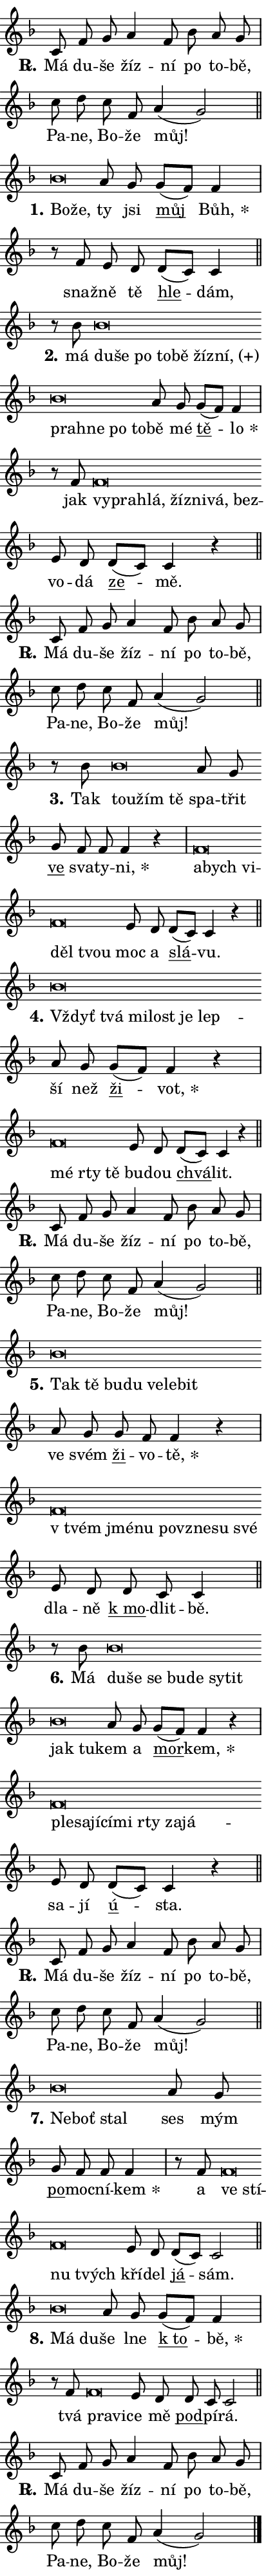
\version "2.24.0"
\header { tagline = "" }
\paper {
  indent = 0\cm
  top-margin = 0\cm
  right-margin = 0.13\cm % to fit lyric hyphens
  bottom-margin = 0\cm
  left-margin = 0\cm
  paper-width = 7\cm
  page-breaking = #ly:one-page-breaking
  system-system-spacing.basic-distance = #11
  score-system-spacing.basic-distance = #11
  ragged-last = ##f
}


%% Author: Thomas Morley
%% https://lists.gnu.org/archive/html/lilypond-user/2020-05/msg00002.html
#(define (line-position grob)
"Returns position of @var[grob} in current system:
   @code{'start}, if at first time-step
   @code{'end}, if at last time-step
   @code{'middle} otherwise
"
  (let* ((col (ly:item-get-column grob))
         (ln (ly:grob-object col 'left-neighbor))
         (rn (ly:grob-object col 'right-neighbor))
         (col-to-check-left (if (ly:grob? ln) ln col))
         (col-to-check-right (if (ly:grob? rn) rn col))
         (break-dir-left
           (and
             (ly:grob-property col-to-check-left 'non-musical #f)
             (ly:item-break-dir col-to-check-left)))
         (break-dir-right
           (and
             (ly:grob-property col-to-check-right 'non-musical #f)
             (ly:item-break-dir col-to-check-right))))
        (cond ((eqv? 1 break-dir-left) 'start)
              ((eqv? -1 break-dir-right) 'end)
              (else 'middle))))

#(define (tranparent-at-line-position vctor)
  (lambda (grob)
  "Relying on @code{line-position} select the relevant enry from @var{vctor}.
Used to determine transparency,"
    (case (line-position grob)
      ((end) (not (vector-ref vctor 0)))
      ((middle) (not (vector-ref vctor 1)))
      ((start) (not (vector-ref vctor 2))))))

noteHeadBreakVisibility =
#(define-music-function (break-visibility)(vector?)
"Makes @code{NoteHead}s transparent relying on @var{break-visibility}"
#{
  \override NoteHead.transparent =
    #(tranparent-at-line-position break-visibility)
#})

#(define delete-ledgers-for-transparent-note-heads
  (lambda (grob)
    "Reads whether a @code{NoteHead} is transparent.
If so this @code{NoteHead} is removed from @code{'note-heads} from
@var{grob}, which is supposed to be @code{LedgerLineSpanner}.
As a result ledgers are not printed for this @code{NoteHead}"
    (let* ((nhds-array (ly:grob-object grob 'note-heads))
           (nhds-list
             (if (ly:grob-array? nhds-array)
                 (ly:grob-array->list nhds-array)
                 '()))
           ;; Relies on the transparent-property being done before
           ;; Staff.LedgerLineSpanner.after-line-breaking is executed.
           ;; This is fragile ...
           (to-keep
             (remove
               (lambda (nhd)
                 (ly:grob-property nhd 'transparent #f))
               nhds-list)))
      ;; TODO find a better method to iterate over grob-arrays, similiar
      ;; to filter/remove etc for lists
      ;; For now rebuilt from scratch
      (set! (ly:grob-object grob 'note-heads)  '())
      (for-each
        (lambda (nhd)
          (ly:pointer-group-interface::add-grob grob 'note-heads nhd))
        to-keep))))

squashNotes = {
  \override NoteHead.X-extent = #'(-0.2 . 0.2)
  \override NoteHead.Y-extent = #'(-0.75 . 0)
  \override NoteHead.stencil =
    #(lambda (grob)
       (let ((pos (ly:grob-property grob 'staff-position)))
         (begin
           (if (< pos -7) (display "ERROR: Lower brevis then expected\n") (display "OK: Expected brevis position\n"))
           (if (<= pos -6) ly:text-interface::print ly:note-head::print))))
}
unSquashNotes = {
  \revert NoteHead.X-extent
  \revert NoteHead.Y-extent
  \revert NoteHead.stencil
}

hideNotes = \noteHeadBreakVisibility #begin-of-line-visible
unHideNotes = \noteHeadBreakVisibility #all-visible

% work-around for resetting accidentals
% https://lilypond.org/doc/v2.23/Documentation/notation/displaying-rhythms#unmetered-music
cadenzaMeasure = {
  \cadenzaOff
  \partial 1024 s1024
  \cadenzaOn
}

#(define-markup-command (accent layout props text) (markup?)
  "Underline accented syllable"
  (interpret-markup layout props
    #{\markup \override #'(offset . 4.3) \underline { #text }#}))

responsum = \markup \concat {
  "R" \hspace #-1.05 \path #0.1 #'((moveto 0 0.07) (lineto 0.9 0.8)) \hspace #0.05 "."
}

spaceSize = #0.6828661417322834 % exact space size for TeX Gyre Schola

\layout {
  \context {
    \Staff
    \remove "Time_signature_engraver"
    \override LedgerLineSpanner.after-line-breaking = #delete-ledgers-for-transparent-note-heads
  }
  \context {
    \Lyrics {
      \override LyricSpace.minimum-distance = \spaceSize
      \override LyricText.font-name = #"TeX Gyre Schola"
      \override LyricText.font-size = 1
      \override StanzaNumber.font-name = #"TeX Gyre Schola Bold"
      \override StanzaNumber.font-size = 1
    }
  }
  \context {
    \Score 
    \override NoteHead.text =
      #(lambda (grob) 
        (let ((pos (ly:grob-property grob 'staff-position)))
          #{\markup {
            \combine
              \halign #-0.55 \raise #(if (= pos -6) 0 0.5) \override #'(thickness . 2) \draw-line #'(3.2 . 0)
              \musicglyph "noteheads.sM1"
          }#}))
  }
}

% magnetic-lyrics.ily
%
%   written by
%     Jean Abou Samra <jean@abou-samra.fr>
%     Werner Lemberg <wl@gnu.org>
%
%   adapted by
%     Jiri Hon <jiri.hon@gmail.com>
%
% Version 2022-Apr-15

% https://www.mail-archive.com/lilypond-user@gnu.org/msg149350.html

#(define (Left_hyphen_pointer_engraver context)
   "Collect syllable-hyphen-syllable occurrences in lyrics and store
them in properties.  This engraver only looks to the left.  For
example, if the lyrics input is @code{foo -- bar}, it does the
following.

@itemize @bullet
@item
Set the @code{text} property of the @code{LyricHyphen} grob between
@q{foo} and @q{bar} to @code{foo}.

@item
Set the @code{left-hyphen} property of the @code{LyricText} grob with
text @q{foo} to the @code{LyricHyphen} grob between @q{foo} and
@q{bar}.
@end itemize

Use this auxiliary engraver in combination with the
@code{lyric-@/text::@/apply-@/magnetic-@/offset!} hook."
   (let ((hyphen #f)
         (text #f))
     (make-engraver
      (acknowledgers
       ((lyric-syllable-interface engraver grob source-engraver)
        (set! text grob)))
      (end-acknowledgers
       ((lyric-hyphen-interface engraver grob source-engraver)
        ;(when (not (grob::has-interface grob 'lyric-space-interface))
          (set! hyphen grob)));)
      ((stop-translation-timestep engraver)
       (when (and text hyphen)
         (ly:grob-set-object! text 'left-hyphen hyphen))
       (set! text #f)
       (set! hyphen #f)))))

#(define (lyric-text::apply-magnetic-offset! grob)
   "If the space between two syllables is less than the value in
property @code{LyricText@/.details@/.squash-threshold}, move the right
syllable to the left so that it gets concatenated with the left
syllable.

Use this function as a hook for
@code{LyricText@/.after-@/line-@/breaking} if the
@code{Left_@/hyphen_@/pointer_@/engraver} is active."
   (let ((hyphen (ly:grob-object grob 'left-hyphen #f)))
     (when hyphen
       (let ((left-text (ly:spanner-bound hyphen LEFT)))
         (when (grob::has-interface left-text 'lyric-syllable-interface)
           (let* ((common (ly:grob-common-refpoint grob left-text X))
                  (this-x-ext (ly:grob-extent grob common X))
                  (left-x-ext
                   (begin
                     ;; Trigger magnetism for left-text.
                     (ly:grob-property left-text 'after-line-breaking)
                     (ly:grob-extent left-text common X)))
                  ;; `delta` is the gap width between two syllables.
                  (delta (- (interval-start this-x-ext)
                            (interval-end left-x-ext)))
                  (details (ly:grob-property grob 'details))
                  (threshold (assoc-get 'squash-threshold details 0.2)))
             (when (< delta threshold)
               (let* (;; We have to manipulate the input text so that
                      ;; ligatures crossing syllable boundaries are not
                      ;; disabled.  For languages based on the Latin
                      ;; script this is essentially a beautification.
                      ;; However, for non-Western scripts it can be a
                      ;; necessity.
                      (lt (ly:grob-property left-text 'text))
                      (rt (ly:grob-property grob 'text))
                      (is-space (grob::has-interface hyphen 'lyric-space-interface))
                      (space (if is-space " " ""))
                      (extra-delta (if is-space spaceSize 0))
                      ;; Append new syllable.
                      (ltrt-space (if (and (string? lt) (string? rt))
                                (string-append lt space rt)
                                (make-concat-markup (list lt space rt))))
                      ;; Right-align `ltrt` to the right side.
                      (ltrt-space-markup (grob-interpret-markup
                               grob
                               (make-translate-markup
                                (cons (interval-length this-x-ext) 0)
                                (make-right-align-markup ltrt-space)))))
                 (begin
                   ;; Don't print `left-text`.
                   (ly:grob-set-property! left-text 'stencil #f)
                   ;; Set text and stencil (which holds all collected
                   ;; syllables so far) and shift it to the left.
                   (ly:grob-set-property! grob 'text ltrt-space)
                   (ly:grob-set-property! grob 'stencil ltrt-space-markup)
                   (ly:grob-translate-axis! grob (- (- delta extra-delta)) X))))))))))


#(define (lyric-hyphen::displace-bounds-first grob)
   ;; Make very sure this callback isn't triggered too early.
   (let ((left (ly:spanner-bound grob LEFT))
         (right (ly:spanner-bound grob RIGHT)))
     (ly:grob-property left 'after-line-breaking)
     (ly:grob-property right 'after-line-breaking)
     (ly:lyric-hyphen::print grob)))

squashThreshold = #0.4

\layout {
  \context {
    \Lyrics
    \consists #Left_hyphen_pointer_engraver
    \override LyricText.after-line-breaking =
      #lyric-text::apply-magnetic-offset!
    \override LyricHyphen.stencil = #lyric-hyphen::displace-bounds-first
    \override LyricText.details.squash-threshold = \squashThreshold
    \override LyricHyphen.minimum-distance = 0
    \override LyricHyphen.minimum-length = \squashThreshold
  }
}

squashText = \override LyricText.details.squash-threshold = 9999
unSquashText = \override LyricText.details.squash-threshold = \squashThreshold

leftText = \override LyricText.self-alignment-X = #LEFT
unLeftText = \revert LyricText.self-alignment-X

starOffset = #(lambda (grob) 
                (let ((x_offset (ly:self-alignment-interface::aligned-on-x-parent grob)))
                  (if (= x_offset 0) 0 (+ x_offset 1.2))))

star = #(define-music-function (syllable)(string?)
"Append star separator at the end of a syllable"
#{
  \once \override LyricText.X-offset = #starOffset
  \lyricmode { \markup {
    #syllable
    \override #'((font-name . "TeX Gyre Schola Bold")) \hspace #0.2 \lower #0.65 \larger "*"
  } }
#})

starAccent = #(define-music-function (syllable)(string?)
"Append star separator at the end of a syllable and make accent"
#{
  \once \override LyricText.X-offset = #starOffset
  \lyricmode { \markup {
    \accent #syllable
    \override #'((font-name . "TeX Gyre Schola Bold")) \hspace #0.2 \lower #0.65 \larger "*"
  } }
#})

breath = #(define-music-function (syllable)(string?)
"Append breathing indicator at the end of a syllable"
#{
  \lyricmode { \markup { #syllable "+" } }
#})

optionalBreath = #(define-music-function (syllable)(string?)
"Append optional breathing indicator at the end of a syllable"
#{
  \lyricmode { \markup { #syllable "(+)" } }
#})


\score {
    <<
        \new Voice = "melody" { \cadenzaOn \key f \major \relative { c'8 f g a4 f8 \bar "" bes a g \cadenzaMeasure \bar "|" c d c f, a4( g2) \cadenzaMeasure \bar "||" \break } }
        \new Lyrics \lyricsto "melody" { \lyricmode { \set stanza = \responsum
Má du -- še žíz -- ní po to -- bě, Pa -- ne, Bo -- že můj! } }
    >>
    \layout {}
}

\score {
    <<
        \new Voice = "melody" { \cadenzaOn \key f \major \relative { \squashNotes bes'\breve*1/16 \hideNotes \breve*1/16 \bar "" \unHideNotes \unSquashNotes a8 g \bar "" g[( f)] f4 \cadenzaMeasure \bar "|" r8 f e8 d \bar "" d[( c)] c4 \cadenzaMeasure \bar "||" \break } }
        \new Lyrics \lyricsto "melody" { \lyricmode { \set stanza = "1."
\leftText Bo -- \squashText že, \unLeftText \unSquashText ty jsi \markup \accent můj \star Bůh, snaž -- ně tě \markup \accent hle -- dám, } }
    >>
    \layout {}
}

\score {
    <<
        \new Voice = "melody" { \cadenzaOn \key f \major \relative { r8 bes'8 \squashNotes bes\breve*1/16 \hideNotes \breve*1/16 \bar "" \breve*1/16 \bar "" \breve*1/16 \bar "" \breve*1/16 \bar "" \breve*1/16 \bar "" \breve*1/16 \bar "" \breve*1/16 \bar "" \breve*1/16 \bar "" \breve*1/16 \breve*1/16 \bar "" \unHideNotes \unSquashNotes a8 g \bar "" g[( f)] f4 \cadenzaMeasure \bar "|" r8 f8 \squashNotes f\breve*1/16 \hideNotes \breve*1/16 \bar "" \breve*1/16 \bar "" \breve*1/16 \bar "" \breve*1/16 \bar "" \breve*1/16 \breve*1/16 \bar "" \unHideNotes \unSquashNotes e8 d \bar "" d[( c)] c4 r \cadenzaMeasure \bar "||" \break } }
        \new Lyrics \lyricsto "melody" { \lyricmode { \set stanza = "2."
má \leftText du -- \squashText še po to -- bě žíz -- \optionalBreath ní, pra -- hne po to -- \unLeftText \unSquashText bě mé \markup \accent tě -- \star lo jak \leftText vy -- \squashText pra -- hlá, žíz -- ni -- vá, bez -- \unLeftText \unSquashText vo -- dá \markup \accent ze -- mě. } }
    >>
    \layout {}
}

\score {
    <<
        \new Voice = "melody" { \cadenzaOn \key f \major \relative { c'8 f g a4 f8 \bar "" bes a g \cadenzaMeasure \bar "|" c d c f, a4( g2) \cadenzaMeasure \bar "||" \break } }
        \new Lyrics \lyricsto "melody" { \lyricmode { \set stanza = \responsum
Má du -- še žíz -- ní po to -- bě, Pa -- ne, Bo -- že můj! } }
    >>
    \layout {}
}

\score {
    <<
        \new Voice = "melody" { \cadenzaOn \key f \major \relative { r8 bes'8 \squashNotes bes\breve*1/16 \hideNotes \breve*1/16 \breve*1/16 \bar "" \unHideNotes \unSquashNotes a8 g \bar "" g f f f4 r \cadenzaMeasure \bar "|" \squashNotes f\breve*1/16 \hideNotes \breve*1/16 \bar "" \breve*1/16 \bar "" \breve*1/16 \breve*1/16 \bar "" \unHideNotes \unSquashNotes e8 d \bar "" d[( c)] c4 r \cadenzaMeasure \bar "||" \break } }
        \new Lyrics \lyricsto "melody" { \lyricmode { \set stanza = "3."
Tak \leftText tou -- \squashText žím tě \unLeftText \unSquashText spa -- třit \markup \accent ve sva -- ty -- \star ni, \leftText a -- \squashText bych vi -- děl tvou \unLeftText \unSquashText moc a \markup \accent slá -- vu. } }
    >>
    \layout {}
}

\score {
    <<
        \new Voice = "melody" { \cadenzaOn \key f \major \relative { \squashNotes bes'\breve*1/16 \hideNotes \breve*1/16 \bar "" \breve*1/16 \bar "" \breve*1/16 \bar "" \breve*1/16 \breve*1/16 \bar "" \unHideNotes \unSquashNotes a8 g \bar "" g[( f)] f4 r \cadenzaMeasure \bar "|" \squashNotes f\breve*1/16 \hideNotes \breve*1/16 \breve*1/16 \bar "" \unHideNotes \unSquashNotes e8 d \bar "" d[( c)] c4 r \cadenzaMeasure \bar "||" \break } }
        \new Lyrics \lyricsto "melody" { \lyricmode { \set stanza = "4."
\leftText Vždyť \squashText tvá mi -- lost je lep -- \unLeftText \unSquashText ší než \markup \accent ži -- \star vot, \leftText mé \squashText rty tě \unLeftText \unSquashText bu -- dou \markup \accent chvá -- lit. } }
    >>
    \layout {}
}

\score {
    <<
        \new Voice = "melody" { \cadenzaOn \key f \major \relative { c'8 f g a4 f8 \bar "" bes a g \cadenzaMeasure \bar "|" c d c f, a4( g2) \cadenzaMeasure \bar "||" \break } }
        \new Lyrics \lyricsto "melody" { \lyricmode { \set stanza = \responsum
Má du -- še žíz -- ní po to -- bě, Pa -- ne, Bo -- že můj! } }
    >>
    \layout {}
}

\score {
    <<
        \new Voice = "melody" { \cadenzaOn \key f \major \relative { \squashNotes bes'\breve*1/16 \hideNotes \breve*1/16 \bar "" \breve*1/16 \bar "" \breve*1/16 \bar "" \breve*1/16 \bar "" \breve*1/16 \breve*1/16 \bar "" \unHideNotes \unSquashNotes a8 g \bar "" g f f4 r \cadenzaMeasure \bar "|" \squashNotes f\breve*1/16 \hideNotes \breve*1/16 \bar "" \breve*1/16 \bar "" \breve*1/16 \bar "" \breve*1/16 \bar "" \breve*1/16 \breve*1/16 \bar "" \unHideNotes \unSquashNotes e8 d \bar "" d c c4 \cadenzaMeasure \bar "||" \break } }
        \new Lyrics \lyricsto "melody" { \lyricmode { \set stanza = "5."
\leftText Tak \squashText tě bu -- du ve -- le -- bit \unLeftText \unSquashText ve svém \markup \accent ži -- vo -- \star tě, \leftText "v tvém" \squashText jmé -- nu po -- vzne -- su své \unLeftText \unSquashText dla -- ně \markup \accent "k mo" -- dlit -- bě. } }
    >>
    \layout {}
}

\score {
    <<
        \new Voice = "melody" { \cadenzaOn \key f \major \relative { r8 bes'8 \squashNotes bes\breve*1/16 \hideNotes \breve*1/16 \bar "" \breve*1/16 \bar "" \breve*1/16 \bar "" \breve*1/16 \bar "" \breve*1/16 \bar "" \breve*1/16 \bar "" \breve*1/16 \breve*1/16 \bar "" \unHideNotes \unSquashNotes a8 g \bar "" g[( f)] f4 r \cadenzaMeasure \bar "|" \squashNotes f\breve*1/16 \hideNotes \breve*1/16 \bar "" \breve*1/16 \bar "" \breve*1/16 \bar "" \breve*1/16 \bar "" \breve*1/16 \bar "" \breve*1/16 \breve*1/16 \bar "" \unHideNotes \unSquashNotes e8 d \bar "" d[( c)] c4 r \cadenzaMeasure \bar "||" \break } }
        \new Lyrics \lyricsto "melody" { \lyricmode { \set stanza = "6."
Má \leftText du -- \squashText še se bu -- de sy -- tit jak tu -- \unLeftText \unSquashText kem a \markup \accent mor -- \star kem, \leftText ple -- \squashText sa -- jí -- cí -- mi rty za -- já -- \unLeftText \unSquashText sa -- jí \markup \accent ú -- sta. } }
    >>
    \layout {}
}

\score {
    <<
        \new Voice = "melody" { \cadenzaOn \key f \major \relative { c'8 f g a4 f8 \bar "" bes a g \cadenzaMeasure \bar "|" c d c f, a4( g2) \cadenzaMeasure \bar "||" \break } }
        \new Lyrics \lyricsto "melody" { \lyricmode { \set stanza = \responsum
Má du -- še žíz -- ní po to -- bě, Pa -- ne, Bo -- že můj! } }
    >>
    \layout {}
}

\score {
    <<
        \new Voice = "melody" { \cadenzaOn \key f \major \relative { \squashNotes bes'\breve*1/16 \hideNotes \breve*1/16 \breve*1/16 \bar "" \unHideNotes \unSquashNotes a8 g \bar "" g f f f4 \cadenzaMeasure \bar "|" r8 f8 \squashNotes f\breve*1/16 \hideNotes \breve*1/16 \bar "" \breve*1/16 \breve*1/16 \bar "" \unHideNotes \unSquashNotes e8 d \bar "" d[( c)] c2 \cadenzaMeasure \bar "||" \break } }
        \new Lyrics \lyricsto "melody" { \lyricmode { \set stanza = "7."
\leftText Ne -- \squashText boť stal \unLeftText \unSquashText ses mým \markup \accent po -- moc -- ní -- \star kem a \leftText ve \squashText stí -- nu tvých \unLeftText \unSquashText kří -- del \markup \accent já -- sám. } }
    >>
    \layout {}
}

\score {
    <<
        \new Voice = "melody" { \cadenzaOn \key f \major \relative { \squashNotes bes'\breve*1/16 \hideNotes \breve*1/16 \bar "" \unHideNotes \unSquashNotes a8 g \bar "" g[( f)] f4 \cadenzaMeasure \bar "|" r8 f8 \squashNotes f\breve*1/16 \hideNotes \breve*1/16 \bar "" \unHideNotes \unSquashNotes e8 d \bar "" d c c2 \cadenzaMeasure \bar "||" \break } }
        \new Lyrics \lyricsto "melody" { \lyricmode { \set stanza = "8."
\leftText Má \squashText du -- \unLeftText \unSquashText še lne \markup \accent "k to" -- \star bě, tvá \leftText pra -- \squashText vi -- \unLeftText \unSquashText ce mě \markup \accent pod -- pí -- rá. } }
    >>
    \layout {}
}

\score {
    <<
        \new Voice = "melody" { \cadenzaOn \key f \major \relative { c'8 f g a4 f8 \bar "" bes a g \cadenzaMeasure \bar "|" c d c f, a4( g2) \cadenzaMeasure \bar "||" \break } \bar "|." }
        \new Lyrics \lyricsto "melody" { \lyricmode { \set stanza = \responsum
Má du -- še žíz -- ní po to -- bě, Pa -- ne, Bo -- že můj! } }
    >>
    \layout {}
}
